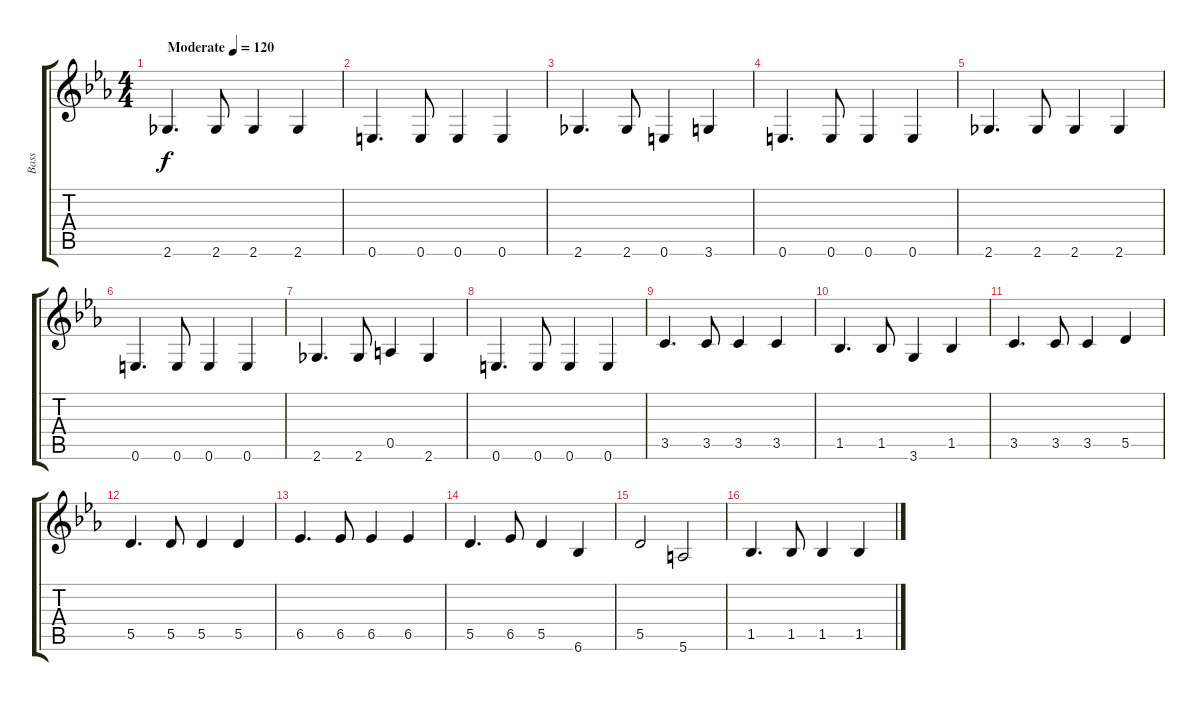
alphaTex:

\track ("Bass" "Bass") {instrument electricbasspick}
\staff {score tabs}
\tuning (E4 B3 G3 D3 A2 E2) {hide}
\ts (4 4)
\tempo (120 "Moderate")
\clef g2
\ks eb
2.6.4{d dy f instrument electricbasspick} 2.6.8 2.6.4 2.6.4 |
0.6.4{d} 0.6.8 0.6.4 0.6.4 |
2.6.4{d} 2.6.8 0.6.4 3.6.4 |
0.6.4{d} 0.6.8 0.6.4 0.6.4 |
2.6.4{d} 2.6.8 2.6.4 2.6.4 |
0.6.4{d} 0.6.8 0.6.4 0.6.4 |
2.6.4{d} 2.6.8 0.5.4 2.6.4 |
0.6.4{d} 0.6.8 0.6.4 0.6.4 |
3.5.4{d} 3.5.8 3.5.4 3.5.4 |
1.5.4{d} 1.5.8 3.6.4 1.5.4 |
3.5.4{d} 3.5.8 3.5.4 5.5.4 |
5.5.4{d} 5.5.8 5.5.4 5.5.4 |
6.5.4{d} 6.5.8 6.5.4 6.5.4 |
5.5.4{d} 6.5.8 5.5.4 6.6.4 |
5.5.2 5.6.2 |
1.5.4{d} 1.5.8 1.5.4 1.5.4
